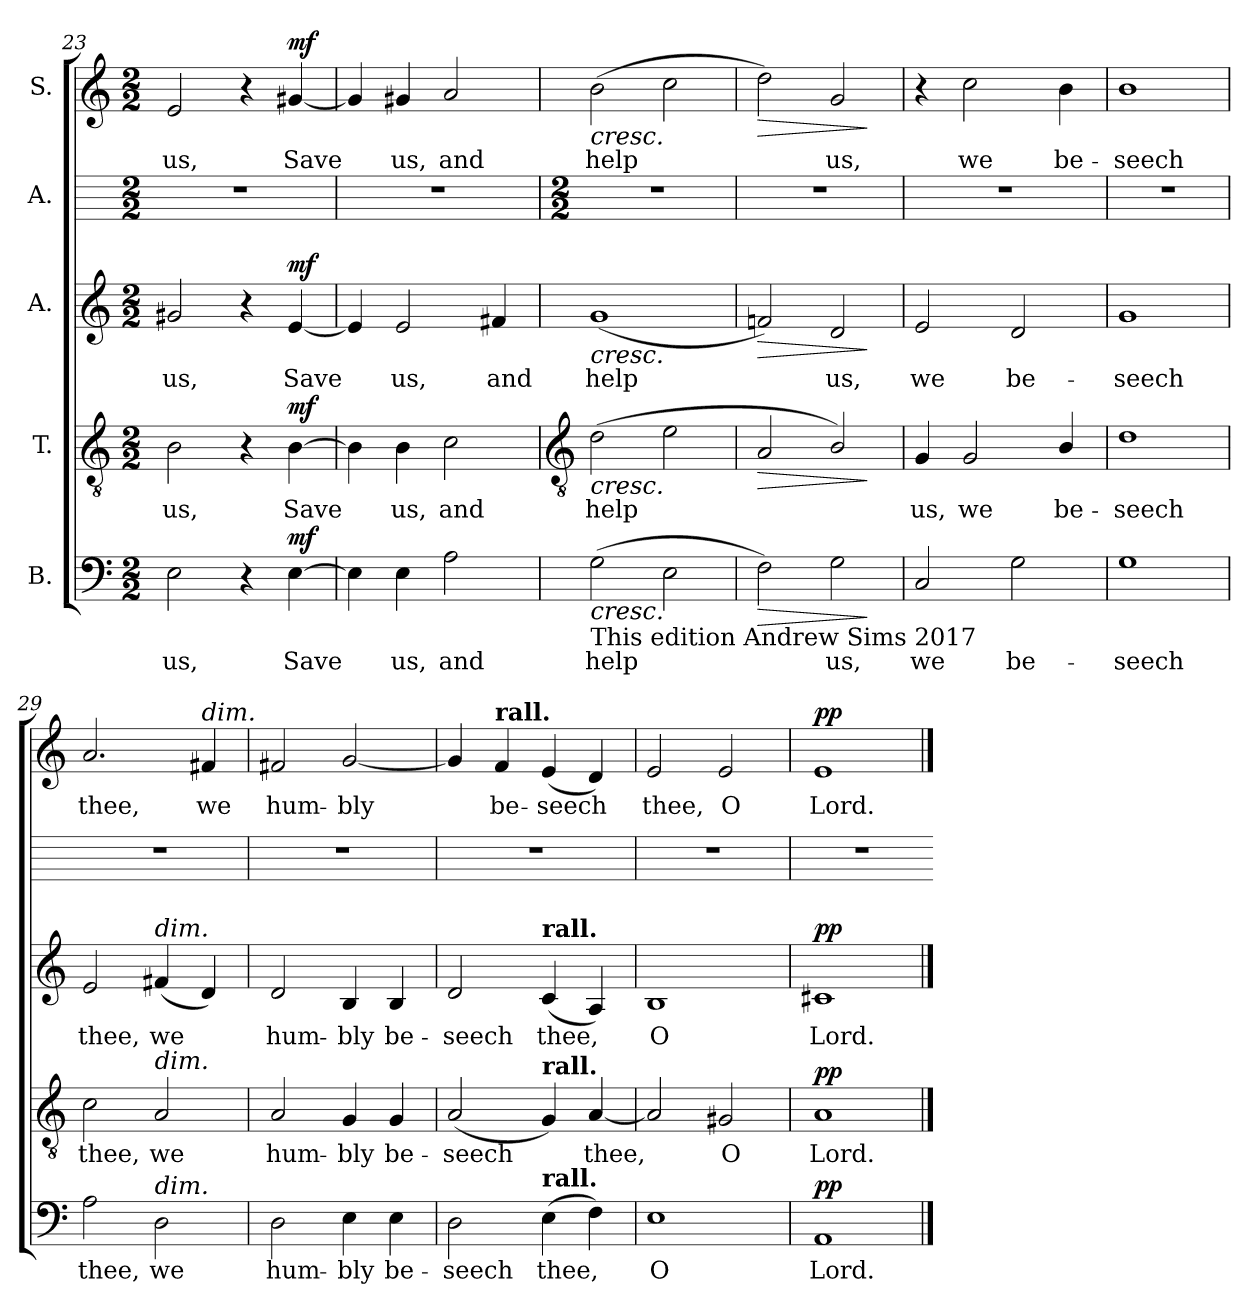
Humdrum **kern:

**kern	**text	**dynam	**kern	**text	**dynam	**kern	**text	**dynam	**kern	**kern	**text	**dynam
*part5	*part5	*part5	*part4	*part4	*part4	*part3	*part3	*part3	*part2	*part1	*part1	*part1
*staff5	*staff5	*staff5	*staff4	*staff4	*staff4	*staff3	*staff3	*staff3	*staff2	*staff1	*staff1	*staff1
*I"B.	*	*	*I"T.	*	*	*I"A.	*	*	*I"A.	*I"S.	*	*
*clefF4	*	*	*clefGv2	*	*	*clefG2	*	*	*	*clefG2	*	*
*k[]	*	*	*k[]	*	*	*k[]	*	*	*	*k[]	*	*
*C:	*	*	*C:	*	*	*C:	*	*	*	*C:	*	*
*M2/2	*	*	*M2/2	*	*	*M2/2	*	*	*M2/2	*M2/2	*	*
=23	=23	=23	=23	=23	=23	=23	=23	=23	=23	=23	=23	=23
!	!LO:LY:b	!	!	!LO:LY:b	!	!	!LO:LY:b	!	!	!	!LO:LY:b	!
2E	us,	.	2B	us,	.	2g#X	us,	.	1r	2e	us,	.
4r	.	.	4r	.	.	4r	.	.	.	4r	.	.
!	!LO:LY:b	!LO:DY:a	!	!LO:LY:b	!LO:DY:a	!	!LO:LY:b	!LO:DY:a	!	!	!LO:LY:b	!LO:DY:a
[4E	Save	mf	[4B	Save	mf	[4e	Save	mf	.	[4g#X	Save	mf
=24	=24	=24	=24	=24	=24	=24	=24	=24	=24	=24	=24	=24
4E]	.	.	4B]	.	.	4e]	.	.	1r	4g#]	.	.
!	!LO:LY:b	!	!	!LO:LY:b	!	!	!LO:LY:b	!	!	!	!LO:LY:b	!
4E	us,	.	4B	us,	.	2e	us,	.	.	4g#	us,	.
!	!LO:LY:b	!	!	!LO:LY:b	!	!	!	!	!	!	!LO:LY:b	!
2A	and	.	2c	and	.	.	.	.	.	2a	and	.
!	!	!	!	!	!	!	!LO:LY:b	!	!	!	!	!
.	.	.	.	.	.	4f#X	and	.	.	.	.	.
!!LO:LB:g=z
=25	=25	=25	=25	=25	=25	=25	=25	=25	=25	=25	=25	=25
*	*	*	*clefGv2	*	*	*	*	*	*	*	*	*
*	*	*	*	*	*	*	*	*	*M2/2	*	*	*
!LO:TX:b:t=This edition  Andrew Sims 2017	!	!	!	!	!	!	!	!	!	!	!	!
!	!LO:LY:b	!LO:HP:b	!	!LO:LY:b	!LO:HP:b	!	!LO:LY:b	!LO:HP:b	!	!	!LO:LY:b	!LO:HP:b
(>2G	help	<	(<2d	help	<	(<1g	help	<	1r	(>2b	help	<
2E	.	.	2e	.	.	.	.	.	.	2cc	.	.
=26	=26	=26	=26	=26	=26	=26	=26	=26	=26	=26	=26	=26
!	!	!LO:HP:b	!	!	!LO:HP:b	!	!	!LO:HP:b	!	!	!	!LO:HP:b
2F)	.	>	2A	.	>	2fn)	.	>	1r	2dd)	.	>
!	!LO:LY:b	!	!	!	!	!	!LO:LY:b	!	!	!	!LO:LY:b	!
2G	us,	[	2B/)	.	[	2d	us,	.	.	2g	us,	[
.	.	]	.	.	]	.	.	[ ]	.	.	.	]
=27	=27	=27	=27	=27	=27	=27	=27	=27	=27	=27	=27	=27
!	!LO:LY:b	!	!	!LO:LY:b	!	!	!LO:LY:b	!	!	!	!	!
2C	we	.	4G	us,	.	2e	we	.	1r	4r	.	.
!	!	!	!	!LO:LY:b	!	!	!	!	!	!	!LO:LY:b	!
.	.	.	2G	we	.	.	.	.	.	2cc	we	.
!	!LO:LY:b	!	!	!	!	!	!LO:LY:b	!	!	!	!	!
2G	be-	.	.	.	.	2d	be-	.	.	.	.	.
!	!	!	!	!LO:LY:b	!	!	!	!	!	!	!LO:LY:b	!
.	.	.	4B/	be-	.	.	.	.	.	4b	be-	.
=28	=28	=28	=28	=28	=28	=28	=28	=28	=28	=28	=28	=28
!	!LO:LY:b	!	!	!LO:LY:b	!	!	!LO:LY:b	!	!	!	!LO:LY:b	!
1G	-seech	.	1d	-seech	.	1g	-seech	.	1r	1b	-seech	.
=29	=29	=29	=29	=29	=29	=29	=29	=29	=29	=29	=29	=29
!	!LO:LY:b	!	!	!LO:LY:b	!	!	!LO:LY:b	!	!	!	!LO:LY:b	!
2A	thee,	.	2c	thee,	.	2e	thee,	.	1r	2.a	thee,	.
!	!	!	!	!	!	!LO:TX:a:i:t=dim.	!	!	!	!	!	!
!	!	!	!LO:TX:a:i:t=dim.	!	!	!	!	!	!	!	!	!
!LO:TX:a:i:t=dim.	!	!	!	!	!	!	!	!	!	!	!	!
!	!LO:LY:b	!	!	!LO:LY:b	!	!	!LO:LY:b	!	!	!	!	!
2D	we	.	2A	we	.	(<4f#X	we	.	.	.	.	.
!	!	!	!	!	!	!	!	!	!	!LO:TX:a:i:t=dim.	!	!
!	!	!	!	!	!	!	!	!	!	!	!LO:LY:b	!
.	.	.	.	.	.	4d)	.	.	.	4f#X	we	.
=30	=30	=30	=30	=30	=30	=30	=30	=30	=30	=30	=30	=30
!	!LO:LY:b	!	!	!LO:LY:b	!	!	!LO:LY:b	!	!	!	!LO:LY:b	!
2D	hum-	.	2A	hum-	.	2d	hum-	.	1r	2f#X	hum-	.
!	!LO:LY:b	!	!	!LO:LY:b	!	!	!LO:LY:b	!	!	!	!LO:LY:b	!
4E	-bly	.	4G	-bly	.	4B	-bly	.	.	[2g	-bly	.
!	!LO:LY:b	!	!	!LO:LY:b	!	!	!LO:LY:b	!	!	!	!	!
4E	be-	.	4G	be-	.	4B	be-	.	.	.	.	.
=31	=31	=31	=31	=31	=31	=31	=31	=31	=31	=31	=31	=31
!	!LO:LY:b	!	!	!LO:LY:b	!	!	!LO:LY:b	!	!	!	!	!
2D	-seech	.	(<2A	-seech	.	2d	-seech	.	1r	4g]	.	.
!	!	!	!	!	!	!	!	!	!	!LO:TX:a:B:t=rall.	!	!
!	!	!	!	!	!	!	!	!	!	!	!LO:LY:b	!
.	.	.	.	.	.	.	.	.	.	4f	be-	.
!	!	!	!	!	!	!LO:TX:a:B:t=rall.	!	!	!	!	!	!
!	!	!	!LO:TX:a:B:t=rall.	!	!	!	!	!	!	!	!	!
!LO:TX:a:B:t=rall.	!	!	!	!	!	!	!	!	!	!	!	!
!	!LO:LY:b	!	!	!	!	!	!LO:LY:b	!	!	!	!LO:LY:b	!
(>4E	thee,	.	4G)	.	.	(<4c	thee,	.	.	(<4e	-seech	.
!	!	!	!	!LO:LY:b	!	!	!	!	!	!	!	!
4F)	.	.	[4A	thee,	.	4A)	.	.	.	4d)	.	.
=32	=32	=32	=32	=32	=32	=32	=32	=32	=32	=32	=32	=32
!	!LO:LY:b	!	!	!	!	!	!LO:LY:b	!	!	!	!LO:LY:b	!
1E	O	.	2A]	.	.	1B	O	.	1r	2e	thee,	.
!	!	!	!	!LO:LY:b	!	!	!	!	!	!	!LO:LY:b	!
.	.	.	2G#X	O	.	.	.	.	.	2e	O	.
=33	=33	=33	=33	=33	=33	=33	=33	=33	=33	=33	=33	=33
!	!LO:LY:b	!LO:DY:a	!	!LO:LY:b	!LO:DY:a	!	!LO:LY:b	!LO:DY:a	!	!	!LO:LY:b	!LO:DY:a
1AA	Lord.	pp	1A	Lord.	pp	1c#X	Lord.	pp	1r	1e	Lord.	pp
==	==	==	==	==	==	==	==	==	=	==	==	==
*-	*-	*-	*-	*-	*-	*-	*-	*-	*-	*-	*-	*-
